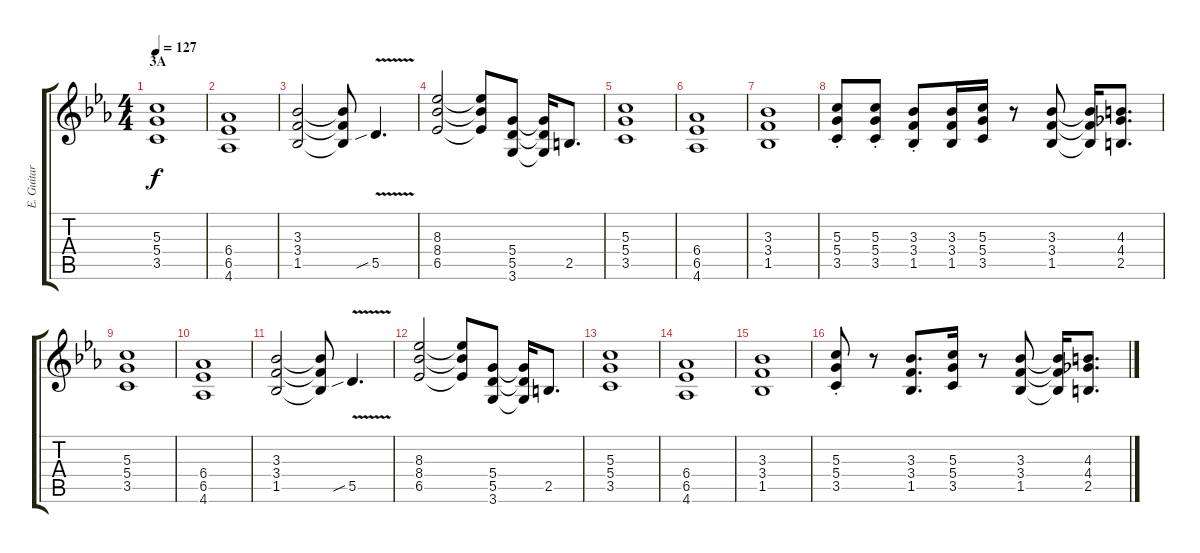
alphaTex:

\track ("E. Guitar III" "E. Guitar ") {instrument overdrivenguitar}
\staff {score tabs}
\tuning (E4 B3 G3 D3 A2 E2) {hide}
\ts (4 4)
\section ("" "3A")
\tempo 127
\clef g2
\ks eb
(5.3 5.4 3.5).1{dy f} |
(6.4 6.5 4.6).1 |
(3.3 3.4 1.5).2 (3.3{t} 3.4{t} 1.5{t}).8 5.5{v sib}.4{d} |
(8.3 8.4 6.5).2 (8.3{t} 8.4{t} 6.5{t}).8 (5.4 5.5 3.6).8 (5.4{t} 5.5{t} 3.6{t}).16 2.5.8{d} |
(5.3 5.4 3.5).1 |
(6.4 6.5 4.6).1 |
(3.3 3.4 1.5).1 |
(5.3{st} 5.4{st} 3.5{st}).8 (5.3{st} 5.4{st} 3.5{st}).8 (3.3{st} 3.4{st} 1.5{st}).8 (3.3 3.4 1.5).16 (5.3 5.4 3.5).16 r.8 (3.3 3.4 1.5).8 (3.3{t} 3.4{t} 1.5{t}).16 (4.3 4.4 2.5).8{d} |
(5.3 5.4 3.5).1 |
(6.4 6.5 4.6).1 |
(3.3 3.4 1.5).2 (3.3{t} 3.4{t} 1.5{t}).8 5.5{v sib}.4{d} |
(8.3 8.4 6.5).2 (8.3{t} 8.4{t} 6.5{t}).8 (5.4 5.5 3.6).8 (5.4{t} 5.5{t} 3.6{t}).16 2.5.8{d} |
(5.3 5.4 3.5).1 |
(6.4 6.5 4.6).1 |
(3.3 3.4 1.5).1 |
(5.3{st} 5.4{st} 3.5{st}).8 r.8 (3.3 3.4 1.5).8{d} (5.3 5.4 3.5).16 r.8 (3.3 3.4 1.5).8 (3.3{t} 3.4{t} 1.5{t}).16 (4.3 4.4 2.5).8{d}
